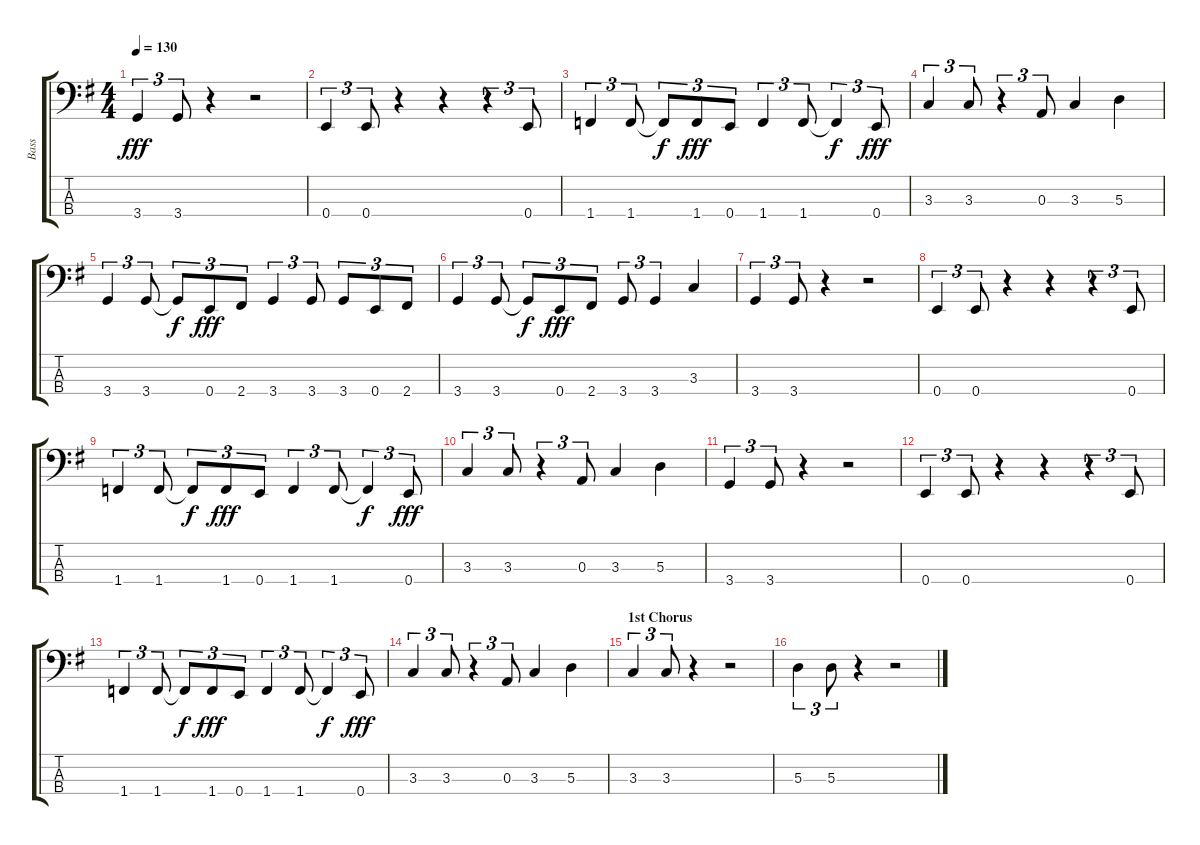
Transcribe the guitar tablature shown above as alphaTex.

\track ("Bass" "Bass") {instrument electricbasspick}
\staff {score tabs}
\tuning (G2 D2 A1 E1) {hide}
\ts (4 4)
\tempo 130
\clef f4
\ks g
3.4.4{tu (3 2) dy fff} 3.4.8{tu (3 2)} r.4 r.2 |
0.4.4{tu (3 2)} 0.4.8{tu (3 2)} r.4 r.4 r.4{tu (3 2)} 0.4.8{tu (3 2)} |
1.4.4{tu (3 2)} 1.4.8{tu (3 2)} 1.4{t}.8{tu (3 2) dy f} 1.4.8{tu (3 2) dy fff} 0.4.8{tu (3 2)} 1.4.4{tu (3 2)} 1.4.8{tu (3 2)} 1.4{t}.4{tu (3 2) dy f} 0.4.8{tu (3 2) dy fff} |
3.3.4{tu (3 2)} 3.3.8{tu (3 2)} r.4{tu (3 2)} 0.3.8{tu (3 2)} 3.3.4 5.3.4 |
3.4.4{tu (3 2)} 3.4.8{tu (3 2)} 3.4{t}.8{tu (3 2) dy f} 0.4.8{tu (3 2) dy fff} 2.4.8{tu (3 2)} 3.4.4{tu (3 2)} 3.4.8{tu (3 2)} 3.4.8{tu (3 2)} 0.4.8{tu (3 2)} 2.4.8{tu (3 2)} |
3.4.4{tu (3 2)} 3.4.8{tu (3 2)} 3.4{t}.8{tu (3 2) dy f} 0.4.8{tu (3 2) dy fff} 2.4.8{tu (3 2)} 3.4.8{tu (3 2)} 3.4.4{tu (3 2)} 3.3.4 |
3.4.4{tu (3 2)} 3.4.8{tu (3 2)} r.4 r.2 |
0.4.4{tu (3 2)} 0.4.8{tu (3 2)} r.4 r.4 r.4{tu (3 2)} 0.4.8{tu (3 2)} |
1.4.4{tu (3 2)} 1.4.8{tu (3 2)} 1.4{t}.8{tu (3 2) dy f} 1.4.8{tu (3 2) dy fff} 0.4.8{tu (3 2)} 1.4.4{tu (3 2)} 1.4.8{tu (3 2)} 1.4{t}.4{tu (3 2) dy f} 0.4.8{tu (3 2) dy fff} |
3.3.4{tu (3 2)} 3.3.8{tu (3 2)} r.4{tu (3 2)} 0.3.8{tu (3 2)} 3.3.4 5.3.4 |
3.4.4{tu (3 2)} 3.4.8{tu (3 2)} r.4 r.2 |
0.4.4{tu (3 2)} 0.4.8{tu (3 2)} r.4 r.4 r.4{tu (3 2)} 0.4.8{tu (3 2)} |
1.4.4{tu (3 2)} 1.4.8{tu (3 2)} 1.4{t}.8{tu (3 2) dy f} 1.4.8{tu (3 2) dy fff} 0.4.8{tu (3 2)} 1.4.4{tu (3 2)} 1.4.8{tu (3 2)} 1.4{t}.4{tu (3 2) dy f} 0.4.8{tu (3 2) dy fff} |
3.3.4{tu (3 2)} 3.3.8{tu (3 2)} r.4{tu (3 2)} 0.3.8{tu (3 2)} 3.3.4 5.3.4 |
\section ("" "1st Chorus")
3.3.4{tu (3 2)} 3.3.8{tu (3 2)} r.4 r.2 |
5.3.4{tu (3 2)} 5.3.8{tu (3 2)} r.4 r.2
